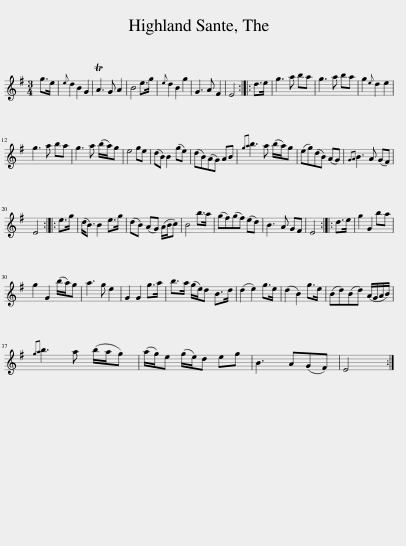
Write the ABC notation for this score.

X:1
L:1/8
M:3/4
I:linebreak $
K:G
V:1 treble
V:1
 g>e |{e} d2 B2 G2 | TA3 G A2 | B4 e>g |{e} d2 B2 g2 | %5
 G3 A F2 | E4 :: d>e | g3 a ba | g3 a ba | %10
 g2{e} d2 e2 |$ g3 a ba | g3 a (b/a/)g | e4 ge | (dB) B2 (ge) | %15
 (dB)(AG) AB |{ga} b3 a (b/a/)g | (eg)(dB) (AG) |{GA} B3 A (GF) |$ E4 :: %20
 e>g | (d<B) B2 e>g | (dB) (AG) (A/B/c) | B4 b>a | (gf)(gf) (ed) | %25
 B3 A GF | E4 :: d>e | g2 G2 ba |$ g2 G2 (b/a/)g | %30
 a3 g e2 | G2 G2 g>a | b>a (g/e/)d B>d | (d2 e2) g>e | (d2 B2) g>e | %35
 (Bd)(Bd) (A/G/A/B/) |${ga} b3 a (b/a/g) | (a/g/)e (g/e/)d eg | B3 A(GF) | E4 :| %40
